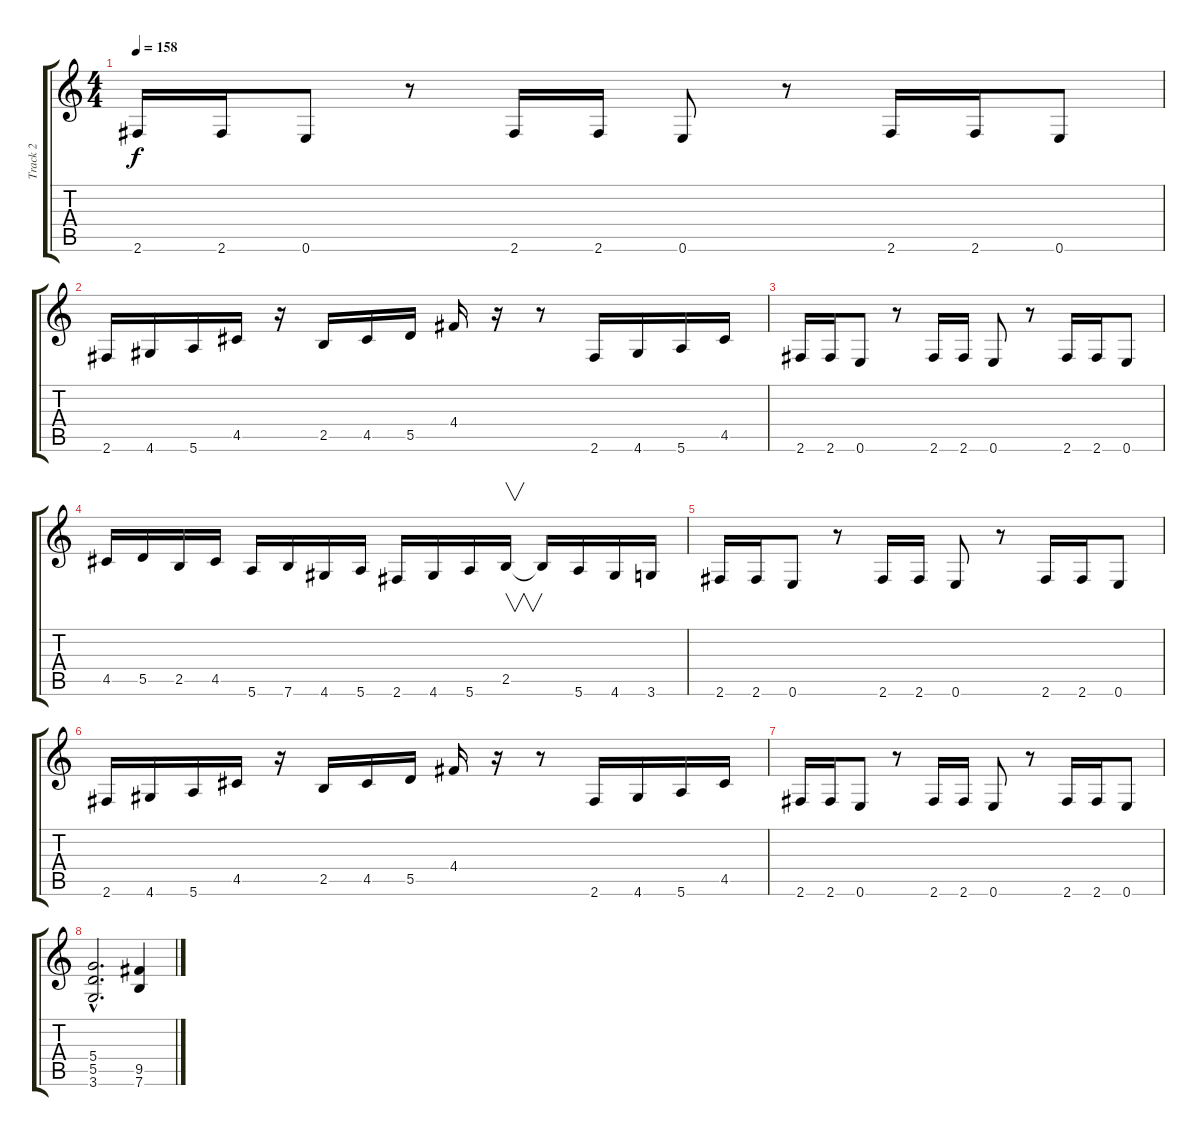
\track ("Track 2" "Track 2") {instrument distortionguitar}
\staff {score tabs}
\tuning (E4 B3 G3 D3 A2 E2) {hide}
\ts (4 4)
\tempo 158
\clef g2
\ks c
2.6.16{dy f} 2.6.16 0.6.8 r.8 2.6.16 2.6.16 0.6.8 r.8 2.6.16 2.6.16 0.6.8 |
2.6.16 4.6.16 5.6.16 4.5.16 r.16 2.5.16 4.5.16 5.5.16 4.4.16 r.16 r.8 2.6.16 4.6.16 5.6.16 4.5.16 |
2.6.16 2.6.16 0.6.8 r.8 2.6.16 2.6.16 0.6.8 r.8 2.6.16 2.6.16 0.6.8 |
4.5.16 5.5.16 2.5.16 4.5.16 5.6.16 7.6.16 4.6.16 5.6.16 2.6.16 4.6.16 5.6.16 2.5.16{v} 2.5{t}.16 5.6.16 4.6.16 3.6.16 |
2.6.16 2.6.16 0.6.8 r.8 2.6.16 2.6.16 0.6.8 r.8 2.6.16 2.6.16 0.6.8 |
2.6.16 4.6.16 5.6.16 4.5.16 r.16 2.5.16 4.5.16 5.5.16 4.4.16 r.16 r.8 2.6.16 4.6.16 5.6.16 4.5.16 |
2.6.16 2.6.16 0.6.8 r.8 2.6.16 2.6.16 0.6.8 r.8 2.6.16 2.6.16 0.6.8 |
(5.4{hac} 5.5{hac} 3.6{hac}).2{d} (9.5 7.6{ss}).4
